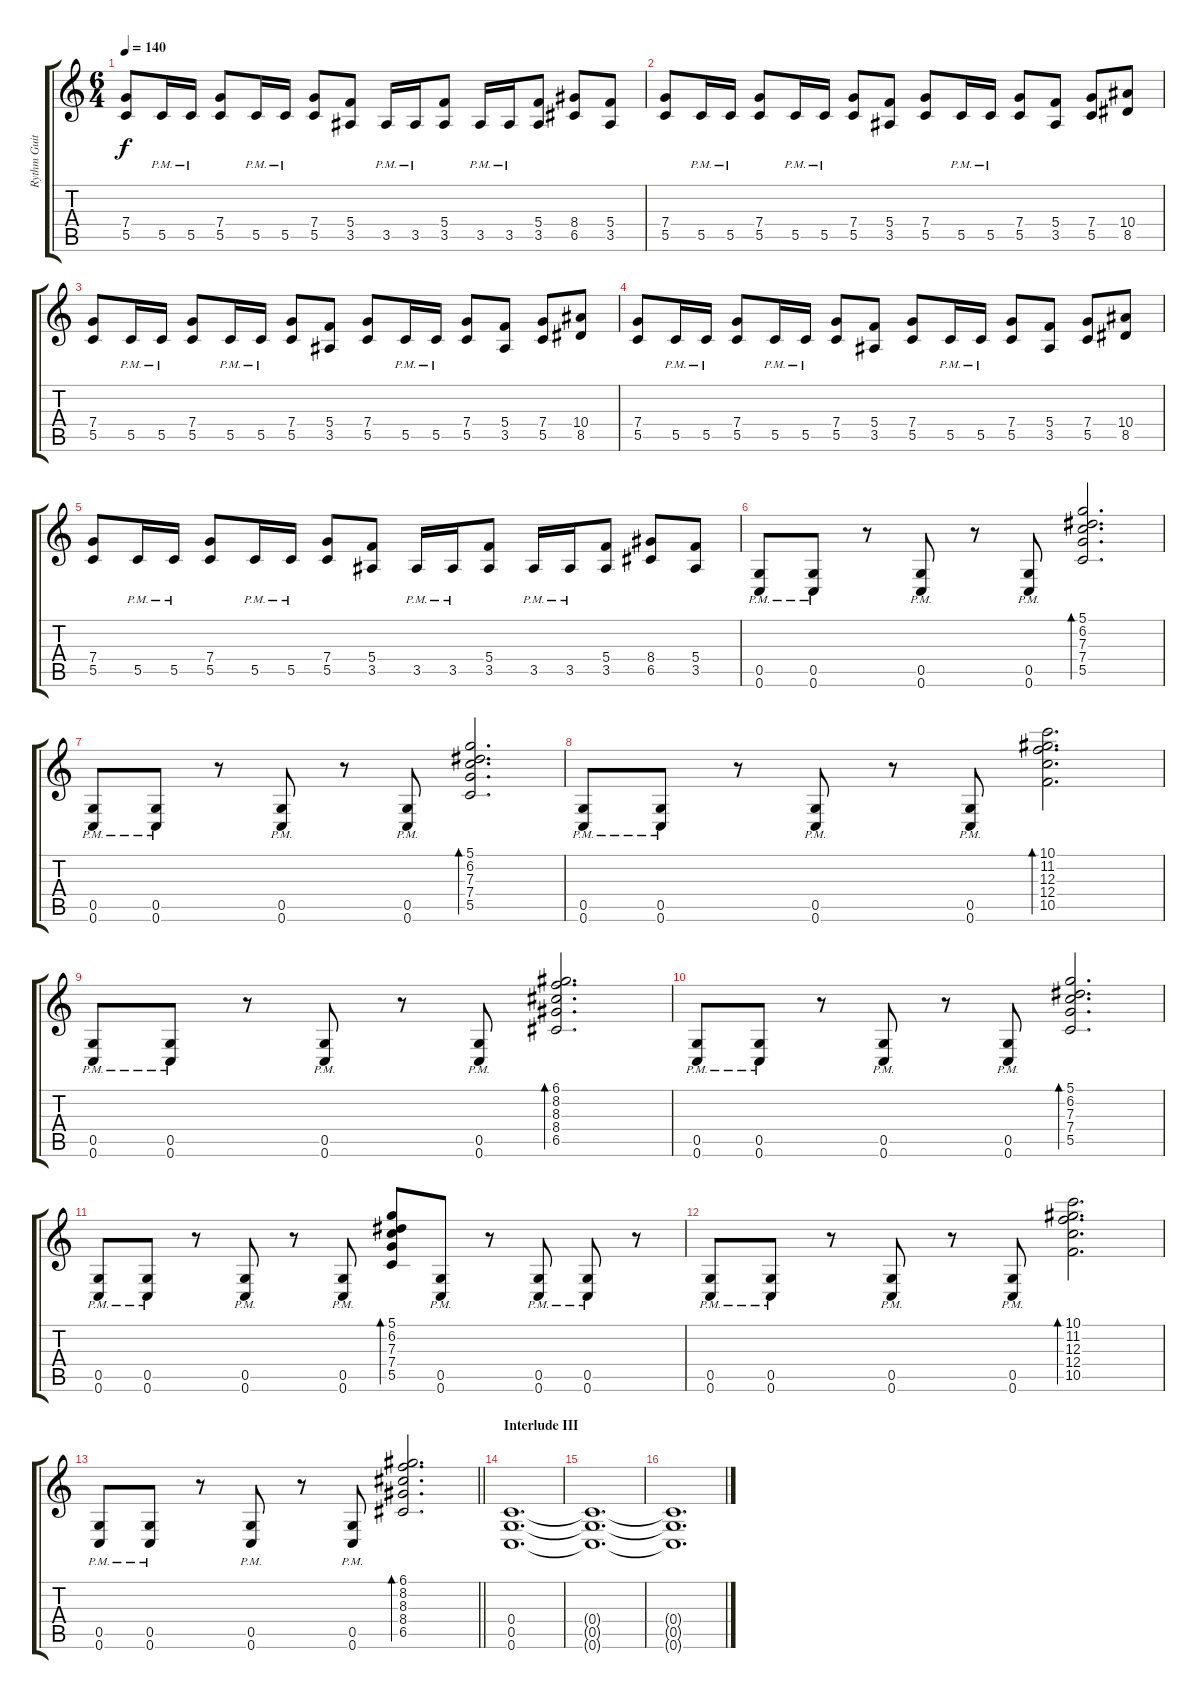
\track ("Rythm Guitar I" "Rythm Guit") {instrument distortionguitar}
\staff {score tabs}
\tuning (D4 A3 F3 C3 G2 C2) {hide}
\ts (6 4)
\tempo 140
\clef g2
\ks c
(7.4 5.5).8{dy f} 5.5{pm}.16 5.5{pm}.16 (7.4 5.5).8 5.5{pm}.16 5.5{pm}.16 (7.4 5.5).8 (5.4 3.5).8 3.5{pm}.16 3.5{pm}.16 (5.4 3.5).8 3.5{pm}.16 3.5{pm}.16 (5.4 3.5).8 (8.4 6.5).8 (5.4 3.5).8 |
(7.4 5.5).8 5.5{pm}.16 5.5{pm}.16 (7.4 5.5).8 5.5{pm}.16 5.5{pm}.16 (7.4 5.5).8 (5.4 3.5).8 (7.4 5.5).8 5.5{pm}.16 5.5{pm}.16 (7.4 5.5).8 (5.4 3.5).8 (7.4 5.5).8 (10.4 8.5).8 |
(7.4 5.5).8 5.5{pm}.16 5.5{pm}.16 (7.4 5.5).8 5.5{pm}.16 5.5{pm}.16 (7.4 5.5).8 (5.4 3.5).8 (7.4 5.5).8 5.5{pm}.16 5.5{pm}.16 (7.4 5.5).8 (5.4 3.5).8 (7.4 5.5).8 (10.4 8.5).8 |
(7.4 5.5).8 5.5{pm}.16 5.5{pm}.16 (7.4 5.5).8 5.5{pm}.16 5.5{pm}.16 (7.4 5.5).8 (5.4 3.5).8 (7.4 5.5).8 5.5{pm}.16 5.5{pm}.16 (7.4 5.5).8 (5.4 3.5).8 (7.4 5.5).8 (10.4 8.5).8 |
(7.4 5.5).8 5.5{pm}.16 5.5{pm}.16 (7.4 5.5).8 5.5{pm}.16 5.5{pm}.16 (7.4 5.5).8 (5.4 3.5).8 3.5{pm}.16 3.5{pm}.16 (5.4 3.5).8 3.5{pm}.16 3.5{pm}.16 (5.4 3.5).8 (8.4 6.5).8 (5.4 3.5).8 |
(0.5{pm} 0.6{pm}).8 (0.5{pm} 0.6{pm}).8 r.8 (0.5{pm} 0.6{pm}).8 r.8 (0.5{pm} 0.6{pm}).8 (5.1 6.2 7.3 7.4 5.5).2{d bd 60} |
(0.5{pm} 0.6{pm}).8 (0.5{pm} 0.6{pm}).8 r.8 (0.5{pm} 0.6{pm}).8 r.8 (0.5{pm} 0.6{pm}).8 (5.1 6.2 7.3 7.4 5.5).2{d bd 60} |
(0.5{pm} 0.6{pm}).8 (0.5{pm} 0.6{pm}).8 r.8 (0.5{pm} 0.6{pm}).8 r.8 (0.5{pm} 0.6{pm}).8 (10.1 11.2 12.3 12.4 10.5).2{d bd 60} |
(0.5{pm} 0.6{pm}).8 (0.5{pm} 0.6{pm}).8 r.8 (0.5{pm} 0.6{pm}).8 r.8 (0.5{pm} 0.6{pm}).8 (6.1 8.2 8.3 8.4 6.5).2{d bd 60} |
(0.5{pm} 0.6{pm}).8 (0.5{pm} 0.6{pm}).8 r.8 (0.5{pm} 0.6{pm}).8 r.8 (0.5{pm} 0.6{pm}).8 (5.1 6.2 7.3 7.4 5.5).2{d bd 60} |
(0.5{pm} 0.6{pm}).8 (0.5{pm} 0.6{pm}).8 r.8 (0.5{pm} 0.6{pm}).8 r.8 (0.5{pm} 0.6{pm}).8 (5.1 6.2 7.3 7.4 5.5).8{bd 60} (0.5{pm} 0.6{pm}).8 r.8 (0.5{pm} 0.6{pm}).8 (0.5{pm} 0.6{pm}).8 r.8 |
(0.5{pm} 0.6{pm}).8 (0.5{pm} 0.6{pm}).8 r.8 (0.5{pm} 0.6{pm}).8 r.8 (0.5{pm} 0.6{pm}).8 (10.1 11.2 12.3 12.4 10.5).2{d bd 60} |
\barLineRight lightlight
(0.5{pm} 0.6{pm}).8 (0.5{pm} 0.6{pm}).8 r.8 (0.5{pm} 0.6{pm}).8 r.8 (0.5{pm} 0.6{pm}).8 (6.1 8.2 8.3 8.4 6.5).2{d bd 60} |
\section ("" "Interlude III")
(0.4 0.5 0.6).1{d} |
(0.4{t} 0.5{t} 0.6{t}).1{d} |
(0.4{t} 0.5{t} 0.6{t}).1{d}
